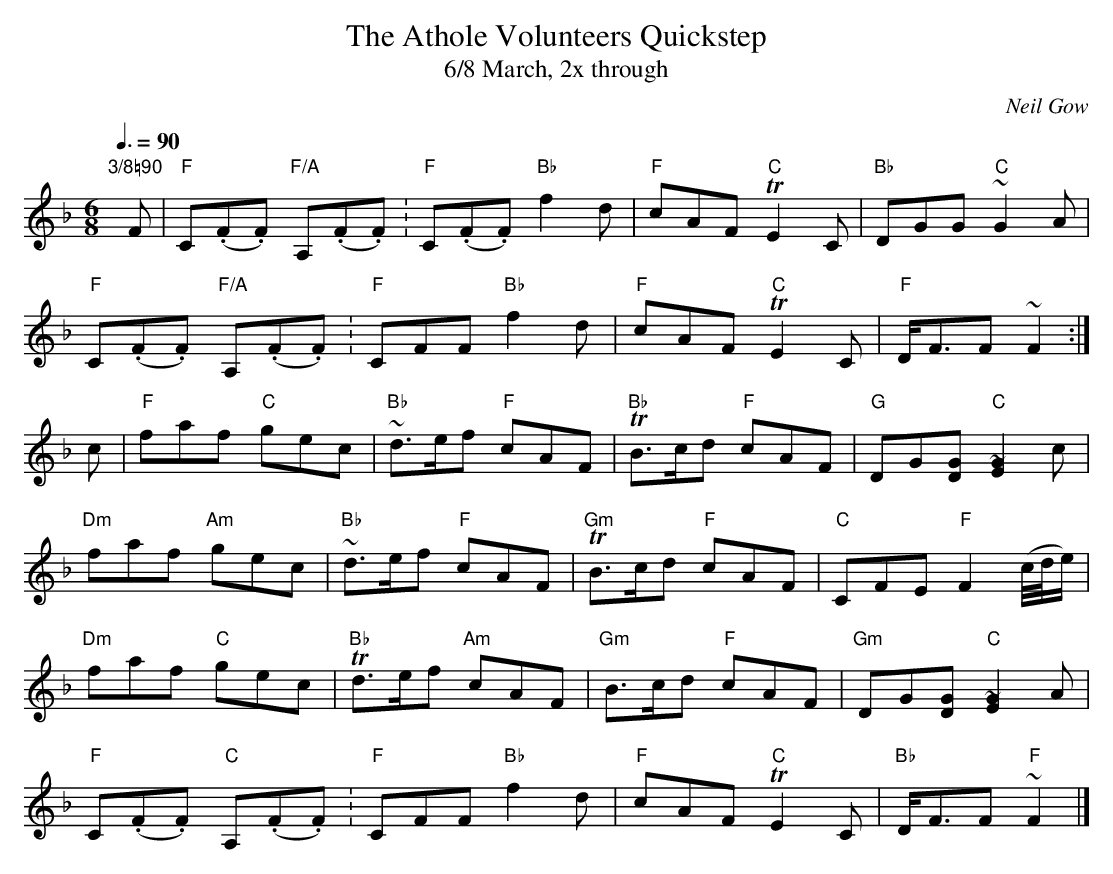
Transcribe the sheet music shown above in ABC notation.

X:1
T:The Athole Volunteers Quickstep
T:6/8 March, 2x through
C:Neil Gow
M:6/8
K:F
Q:3/8=90
"3/8=90"yF|"F"C(.F.F) "F/A"A,(.F.F.)|"F"C(.F.F) "Bb"f2d|"F"cAF "C"TE2C|"Bb"DGG "C"~G2A|
"F"C(.F.F) "F/A"A,(.F.F.)|"F"CFF "Bb"f2d|"F"cAF "C"TE2C|"F"D<FF ~F2:|
c|"F"faf "C"gec|"Bb"~d>ef "F"cAF|"Bb"TB>cd "F"cAF|"G"DG[GD] "C"[~G2E2] c|
"Dm"faf "Am"gec|"Bb"~d>ef "F"cAF|"Gm"TB>cd "F"cAF|"C"CFE "F"F2 (c//d//e/)|
"Dm"faf "C"gec|"Bb"Td>ef "Am"cAF|"Gm"B>cd "F"cAF|"Gm"DG[GD] "C"[~G2E2] A|
"F"C(.F.F) "C"A,(.F.F.)|"F"CFF "Bb"f2d|"F"cAF "C"TE2C|"Bb"D<FF "F"~F2|]
